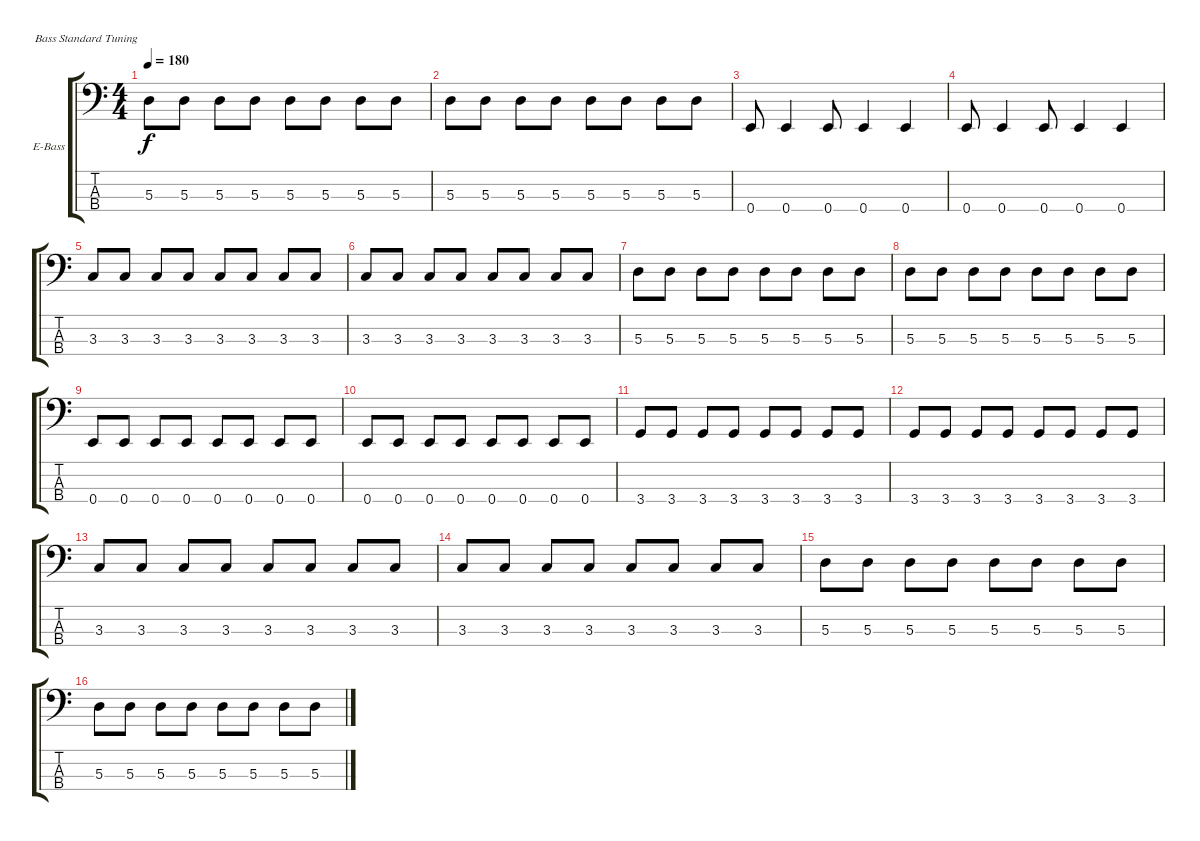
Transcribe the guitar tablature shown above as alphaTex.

\defaultSystemsLayout 4
\bracketExtendMode groupsimilarinstruments
\firstSystemTrackNameOrientation horizontal
\otherSystemsTrackNameOrientation horizontal
\track ("Басс Гитара" "E-Bass") {instrument electricbassfinger}
\staff {score tabs}
\tuning (G2 D2 A1 E1)
\ts (4 4)
\tempo 180
\clef f4
\scale
0.333333
\ks c
5.3.8{dy f} 5.3.8 5.3.8 5.3.8 5.3.8 5.3.8 5.3.8 5.3.8 |
\scale
0.333333 5.3.8 5.3.8 5.3.8 5.3.8 5.3.8 5.3.8 5.3.8 5.3.8 |
\scale
0.333333 0.4.8 0.4.4 0.4.8 0.4.4 0.4.4 |
\scale
0.333333 0.4.8 0.4.4 0.4.8 0.4.4 0.4.4 |
\scale
0.333333 3.3.8 3.3.8 3.3.8 3.3.8 3.3.8 3.3.8 3.3.8 3.3.8 |
\scale
0.333333 3.3.8 3.3.8 3.3.8 3.3.8 3.3.8 3.3.8 3.3.8 3.3.8 |
\scale
0.333333 5.3.8 5.3.8 5.3.8 5.3.8 5.3.8 5.3.8 5.3.8 5.3.8 |
\scale
0.333333 5.3.8 5.3.8 5.3.8 5.3.8 5.3.8 5.3.8 5.3.8 5.3.8 |
\scale
0.333333 0.4.8 0.4.8 0.4.8 0.4.8 0.4.8 0.4.8 0.4.8 0.4.8 |
\scale
0.333333 0.4.8 0.4.8 0.4.8 0.4.8 0.4.8 0.4.8 0.4.8 0.4.8 |
\scale
0.333333 3.4.8 3.4.8 3.4.8 3.4.8 3.4.8 3.4.8 3.4.8 3.4.8 |
\scale
0.333333 3.4.8 3.4.8 3.4.8 3.4.8 3.4.8 3.4.8 3.4.8 3.4.8 |
\scale
0.333333 3.3.8 3.3.8 3.3.8 3.3.8 3.3.8 3.3.8 3.3.8 3.3.8 |
\scale
0.333333 3.3.8 3.3.8 3.3.8 3.3.8 3.3.8 3.3.8 3.3.8 3.3.8 |
\scale
0.333333 5.3.8 5.3.8 5.3.8 5.3.8 5.3.8 5.3.8 5.3.8 5.3.8 |
\scale
0.333333 5.3.8 5.3.8 5.3.8 5.3.8 5.3.8 5.3.8 5.3.8 5.3.8
